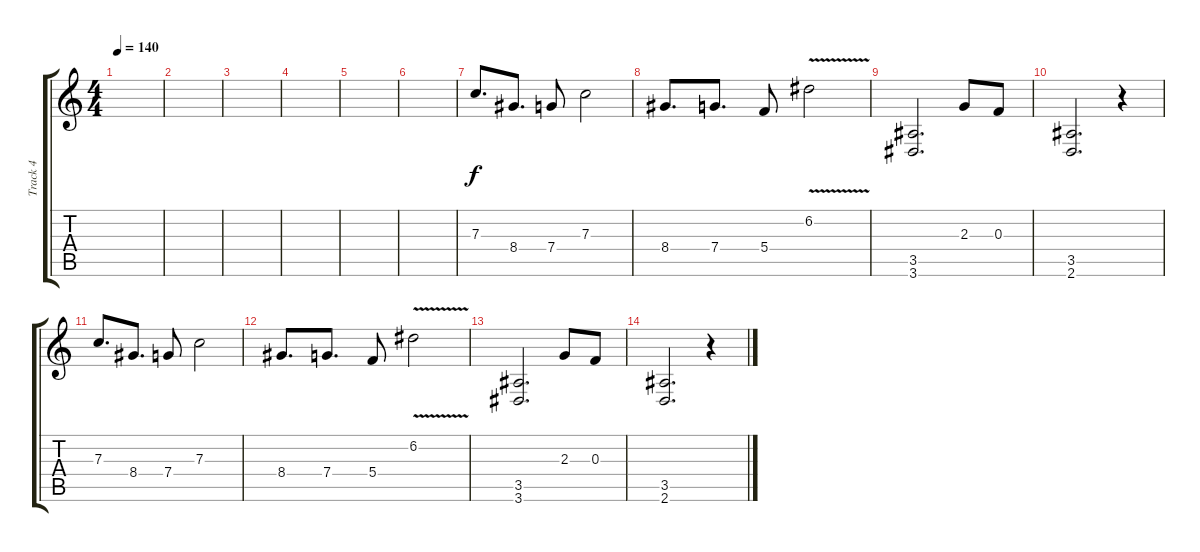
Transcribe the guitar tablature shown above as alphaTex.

\track ("Track 4" "Track 4") {instrument distortionguitar}
\staff {score tabs}
\tuning (D4 A3 F3 C3 G2 C2) {hide}
\ts (4 4)
\tempo 140
\clef g2
\ks c
|
|
|
|
|
|
7.3.8{d} 8.4.8{d} 7.4.8 7.3.2 |
8.4.8{d} 7.4.8{d} 5.4.8 6.2{v}.2 |
(3.5 3.6).2{d} 2.3.8 0.3.8 |
(3.5 2.6).2{d} r.4 |
7.3.8{d} 8.4.8{d} 7.4.8 7.3.2 |
8.4.8{d} 7.4.8{d} 5.4.8 6.2{v}.2 |
(3.5 3.6).2{d} 2.3.8 0.3.8 |
(3.5 2.6).2{d} r.4
